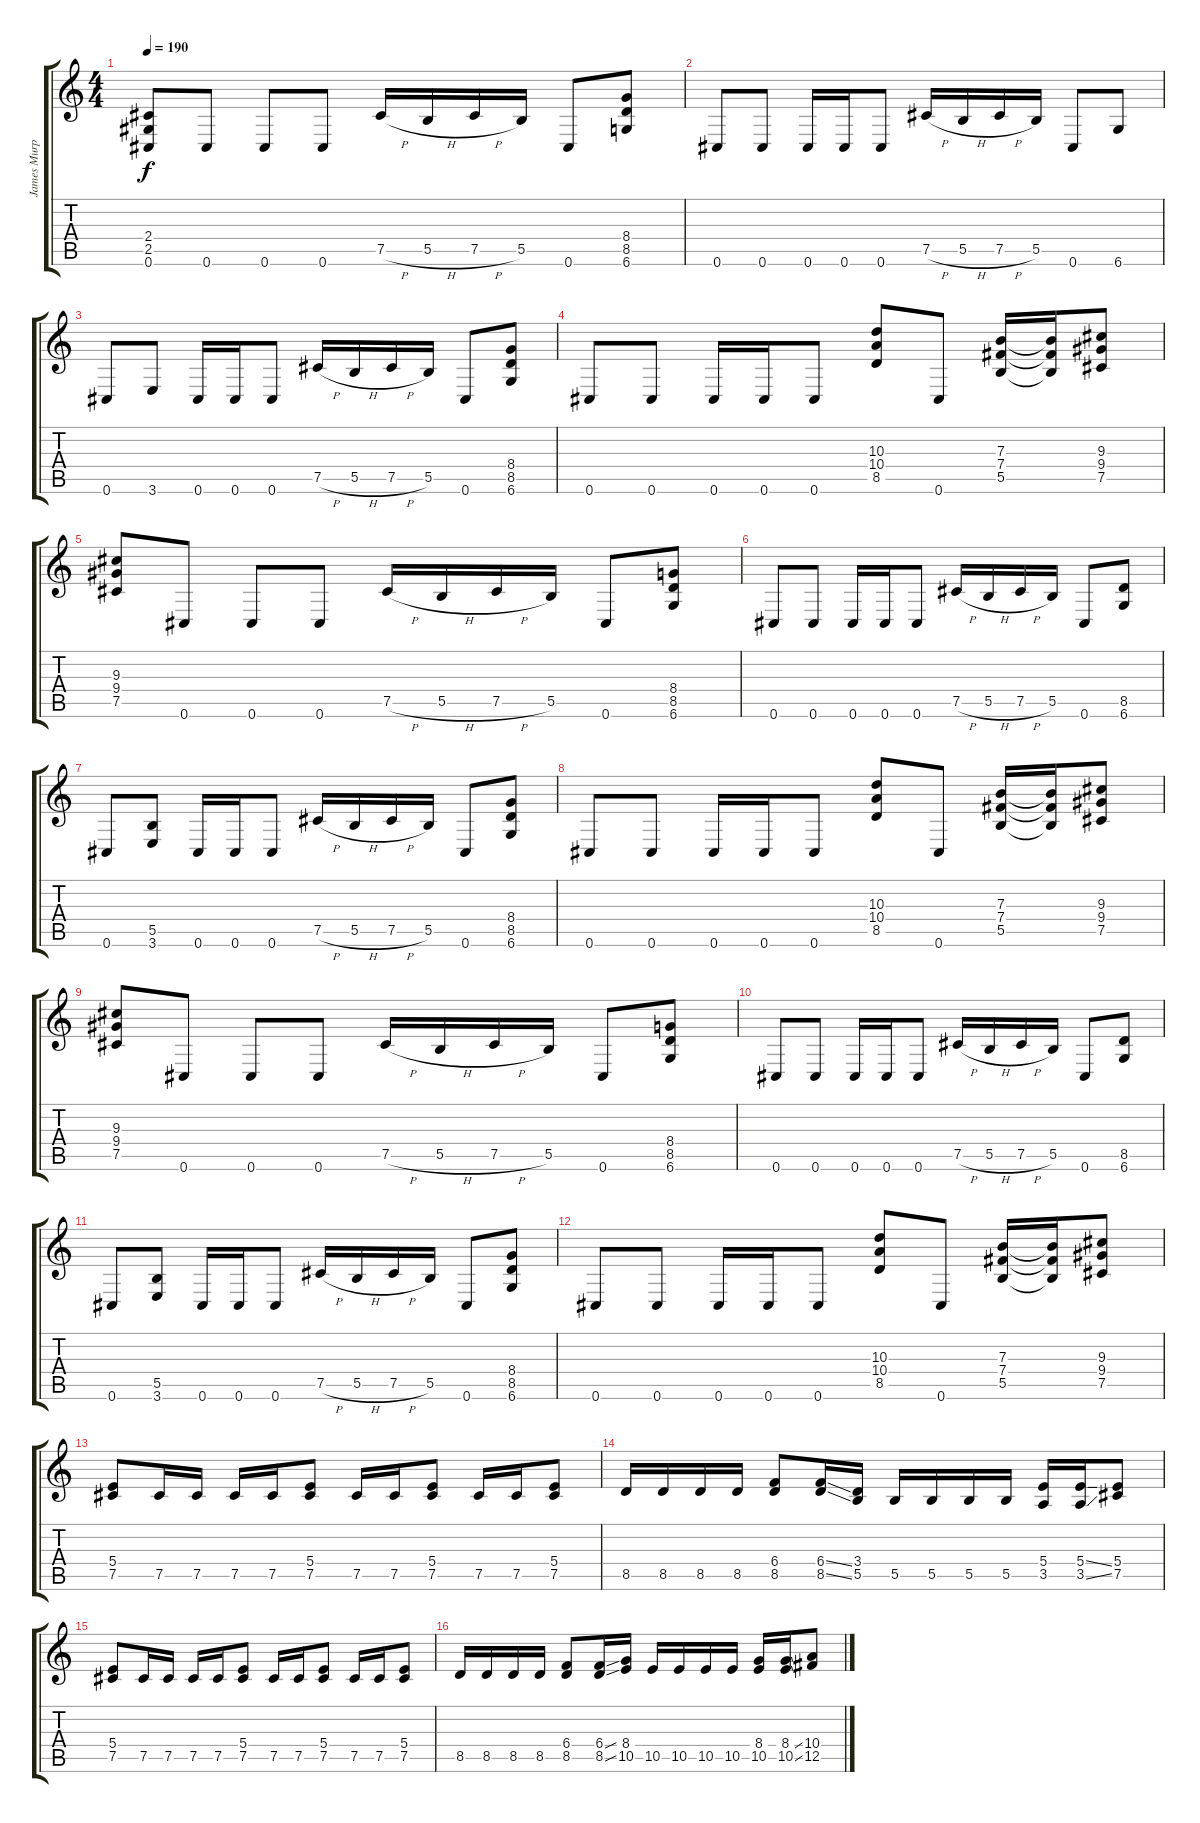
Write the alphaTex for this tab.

\track ("James Murphy" "James Murp") {instrument distortionguitar}
\staff {score tabs}
\tuning (Db4 Ab3 E3 B2 Gb2 Db2) {hide}
\ts (4 4)
\tempo 190
\clef g2
\ks c
(2.4 2.5 0.6).8{dy f instrument distortionguitar} 0.6.8 0.6.8 0.6.8 7.5{h}.16 5.5{h}.16 7.5{h}.16 5.5.16 0.6.8 (8.4 8.5 6.6).8 |
0.6.8 0.6.8 0.6.16 0.6.16 0.6.8 7.5{h}.16 5.5{h}.16 7.5{h}.16 5.5.16 0.6.8 6.6.8 |
0.6.8 3.6.8 0.6.16 0.6.16 0.6.8 7.5{h}.16 5.5{h}.16 7.5{h}.16 5.5.16 0.6.8 (8.4 8.5 6.6).8 |
0.6.8 0.6.8 0.6.16 0.6.16 0.6.8 (10.3 10.4 8.5).8 0.6.8 (7.3 7.4 5.5).16 (7.3{t} 7.4{t} 5.5{t}).16 (9.3 9.4 7.5).8 |
(9.3 9.4 7.5).8 0.6.8 0.6.8 0.6.8 7.5{h}.16 5.5{h}.16 7.5{h}.16 5.5.16 0.6.8 (8.4 8.5 6.6).8 |
0.6.8 0.6.8 0.6.16 0.6.16 0.6.8 7.5{h}.16 5.5{h}.16 7.5{h}.16 5.5.16 0.6.8 (8.5 6.6).8 |
0.6.8 (5.5 3.6).8 0.6.16 0.6.16 0.6.8 7.5{h}.16 5.5{h}.16 7.5{h}.16 5.5.16 0.6.8 (8.4 8.5 6.6).8 |
0.6.8 0.6.8 0.6.16 0.6.16 0.6.8 (10.3 10.4 8.5).8 0.6.8 (7.3 7.4 5.5).16 (7.3{t} 7.4{t} 5.5{t}).16 (9.3 9.4 7.5).8 |
(9.3 9.4 7.5).8 0.6.8 0.6.8 0.6.8 7.5{h}.16 5.5{h}.16 7.5{h}.16 5.5.16 0.6.8 (8.4 8.5 6.6).8 |
0.6.8 0.6.8 0.6.16 0.6.16 0.6.8 7.5{h}.16 5.5{h}.16 7.5{h}.16 5.5.16 0.6.8 (8.5 6.6).8 |
0.6.8 (5.5 3.6).8 0.6.16 0.6.16 0.6.8 7.5{h}.16 5.5{h}.16 7.5{h}.16 5.5.16 0.6.8 (8.4 8.5 6.6).8 |
0.6.8 0.6.8 0.6.16 0.6.16 0.6.8 (10.3 10.4 8.5).8 0.6.8 (7.3 7.4 5.5).16 (7.3{t} 7.4{t} 5.5{t}).16 (9.3 9.4 7.5).8 |
(5.4 7.5).8 7.5.16 7.5.16 7.5.16 7.5.16 (5.4 7.5).8 7.5.16 7.5.16 (5.4 7.5).8 7.5.16 7.5.16 (5.4 7.5).8 |
8.5.16 8.5.16 8.5.16 8.5.16 (6.4 8.5).8 (6.4{ss} 8.5{ss}).16 (3.4 5.5).16 5.5.16 5.5.16 5.5.16 5.5.16 (5.4 3.5).16 (5.4{ss} 3.5{ss}).16 (5.4 7.5).8 |
(5.4 7.5).8 7.5.16 7.5.16 7.5.16 7.5.16 (5.4 7.5).8 7.5.16 7.5.16 (5.4 7.5).8 7.5.16 7.5.16 (5.4 7.5).8 |
8.5.16 8.5.16 8.5.16 8.5.16 (6.4 8.5).8 (6.4{ss} 8.5{ss}).16 (8.4 10.5).16 10.5.16 10.5.16 10.5.16 10.5.16 (8.4 10.5).16 (8.4{ss} 10.5{ss}).16 (10.4 12.5).8
